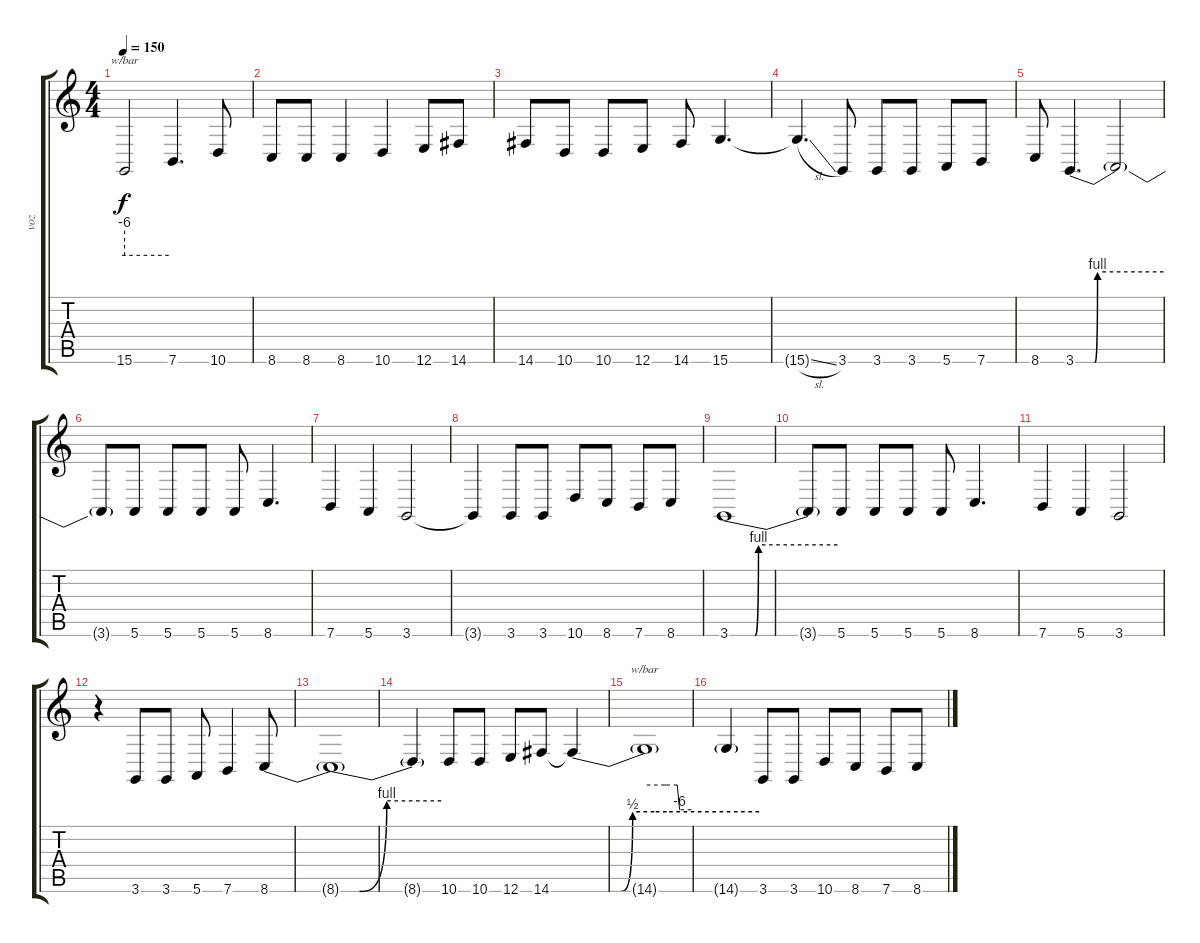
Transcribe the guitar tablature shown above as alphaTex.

\track ("voz" "voz") {instrument sopranosax}
\staff {score tabs}
\tuning (E4 B3 G3 D3 A2 E2) {hide}
\ts (4 4)
\tempo 150
\clef g2
\ks c
15.6{t}.2{tbe (hold default 0 -24 60 -24) dy f} 7.6.4{d} 10.6.8 |
8.6.8 8.6.8 8.6.4 10.6.4 12.6.8 14.6.8 |
14.6.8 10.6.8 10.6.8 12.6.8 14.6.8 15.6.4{d} |
15.6{sl t}.4{d} 3.6.8 3.6.8 3.6.8 5.6.8 7.6.8 |
8.6.8 3.6{be (custom 0 0 13 0 15 4 60 4)}.4{d} 3.6{t}.2 |
3.6{t}.8 5.6.8 5.6.8 5.6.8 5.6.8 8.6.4{d} |
7.6.4 5.6.4 3.6.2 |
3.6{t}.4 3.6.8 3.6.8 10.6.8 8.6.8 7.6.8 8.6.8 |
3.6{be (custom 0 0 14 0 16 4 60 4)}.1 |
3.6{t}.8 5.6.8 5.6.8 5.6.8 5.6.8 8.6.4{d} |
7.6.4 5.6.4 3.6.2 |
r.4 3.6.8 3.6.8 5.6.8 7.6.4 8.6{be (custom 0 0 25 0 30 0 35 0 60 0)}.8 |
8.6{be (custom 0 0 15 0 30 4 60 4) t}.1 |
8.6{t}.4 10.6.8 10.6.8 12.6.8 14.6.8 14.6{be (custom 0 0 15 0 19 2 26 2 30 2 60 2) t}.4 |
14.6{t}.1{tbe (custom default 0 0 26 0 28 0 42 0 45 -24 60 -24)} |
14.6{t}.4 3.6.8 3.6.8 10.6.8 8.6.8 7.6.8 8.6.8
